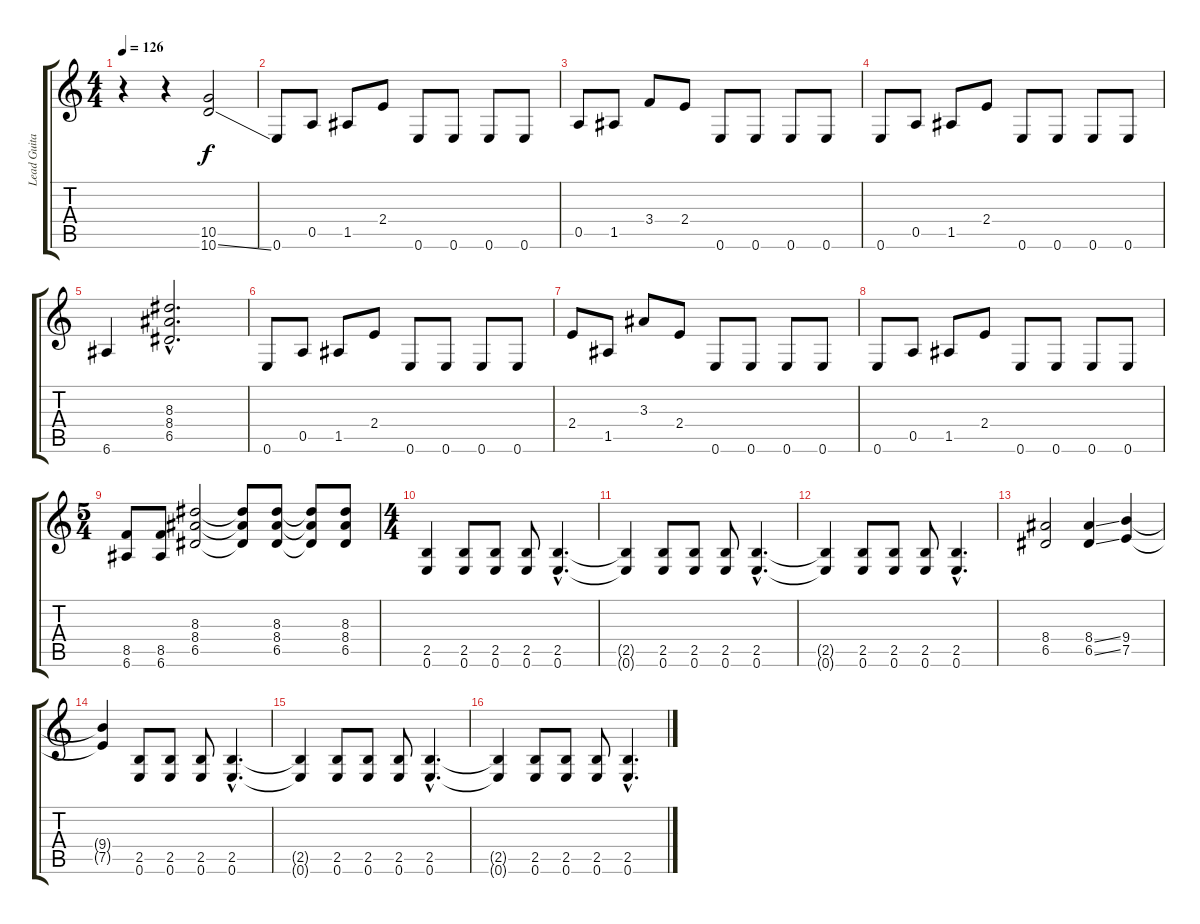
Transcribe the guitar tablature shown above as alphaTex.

\track ("Lead Guitar" "Lead Guita") {instrument distortionguitar}
\staff {score tabs}
\tuning (E4 B3 G3 D3 A2 E2) {hide}
\ts (4 4)
\tempo 126
\clef g2
\ks c
r.4{dy f} r.4 (10.5 10.6{ss}).2 |
0.6.8 0.5.8 1.5.8 2.4.8 0.6.8 0.6.8 0.6.8 0.6.8 |
0.5.8 1.5.8 3.4.8 2.4.8 0.6.8 0.6.8 0.6.8 0.6.8 |
0.6.8 0.5.8 1.5.8 2.4.8 0.6.8 0.6.8 0.6.8 0.6.8 |
6.6.4 (8.3{hac} 8.4{hac} 6.5{hac}).2{d} |
0.6.8 0.5.8 1.5.8 2.4.8 0.6.8 0.6.8 0.6.8 0.6.8 |
2.4.8 1.5.8 3.3.8 2.4.8 0.6.8 0.6.8 0.6.8 0.6.8 |
0.6.8 0.5.8 1.5.8 2.4.8 0.6.8 0.6.8 0.6.8 0.6.8 |
\ts (5 4)
(8.5 6.6).8 (8.5 6.6).8 (8.3 8.4 6.5).2 (8.3{t} 8.4{t} 6.5{t}).8 (8.3 8.4 6.5).8 (8.3{t} 8.4{t} 6.5{t}).8 (8.3 8.4 6.5).8 |
\ts (4 4)
(2.5 0.6).4 (2.5 0.6).8 (2.5 0.6).8 (2.5 0.6).8 (2.5{hac} 0.6{hac}).4{d} |
(2.5{t} 0.6{t}).4 (2.5 0.6).8 (2.5 0.6).8 (2.5 0.6).8 (2.5{hac} 0.6{hac}).4{d} |
(2.5{t} 0.6{t}).4 (2.5 0.6).8 (2.5 0.6).8 (2.5 0.6).8 (2.5{hac} 0.6{hac}).4{d} |
(8.4 6.5).2 (8.4{ss} 6.5{ss}).4 (9.4 7.5).4 |
(9.4{t} 7.5{t}).4 (2.5 0.6).8 (2.5 0.6).8 (2.5 0.6).8 (2.5{hac} 0.6{hac}).4{d} |
(2.5{t} 0.6{t}).4 (2.5 0.6).8 (2.5 0.6).8 (2.5 0.6).8 (2.5{hac} 0.6{hac}).4{d} |
(2.5{t} 0.6{t}).4 (2.5 0.6).8 (2.5 0.6).8 (2.5 0.6).8 (2.5{hac} 0.6{hac}).4{d}
